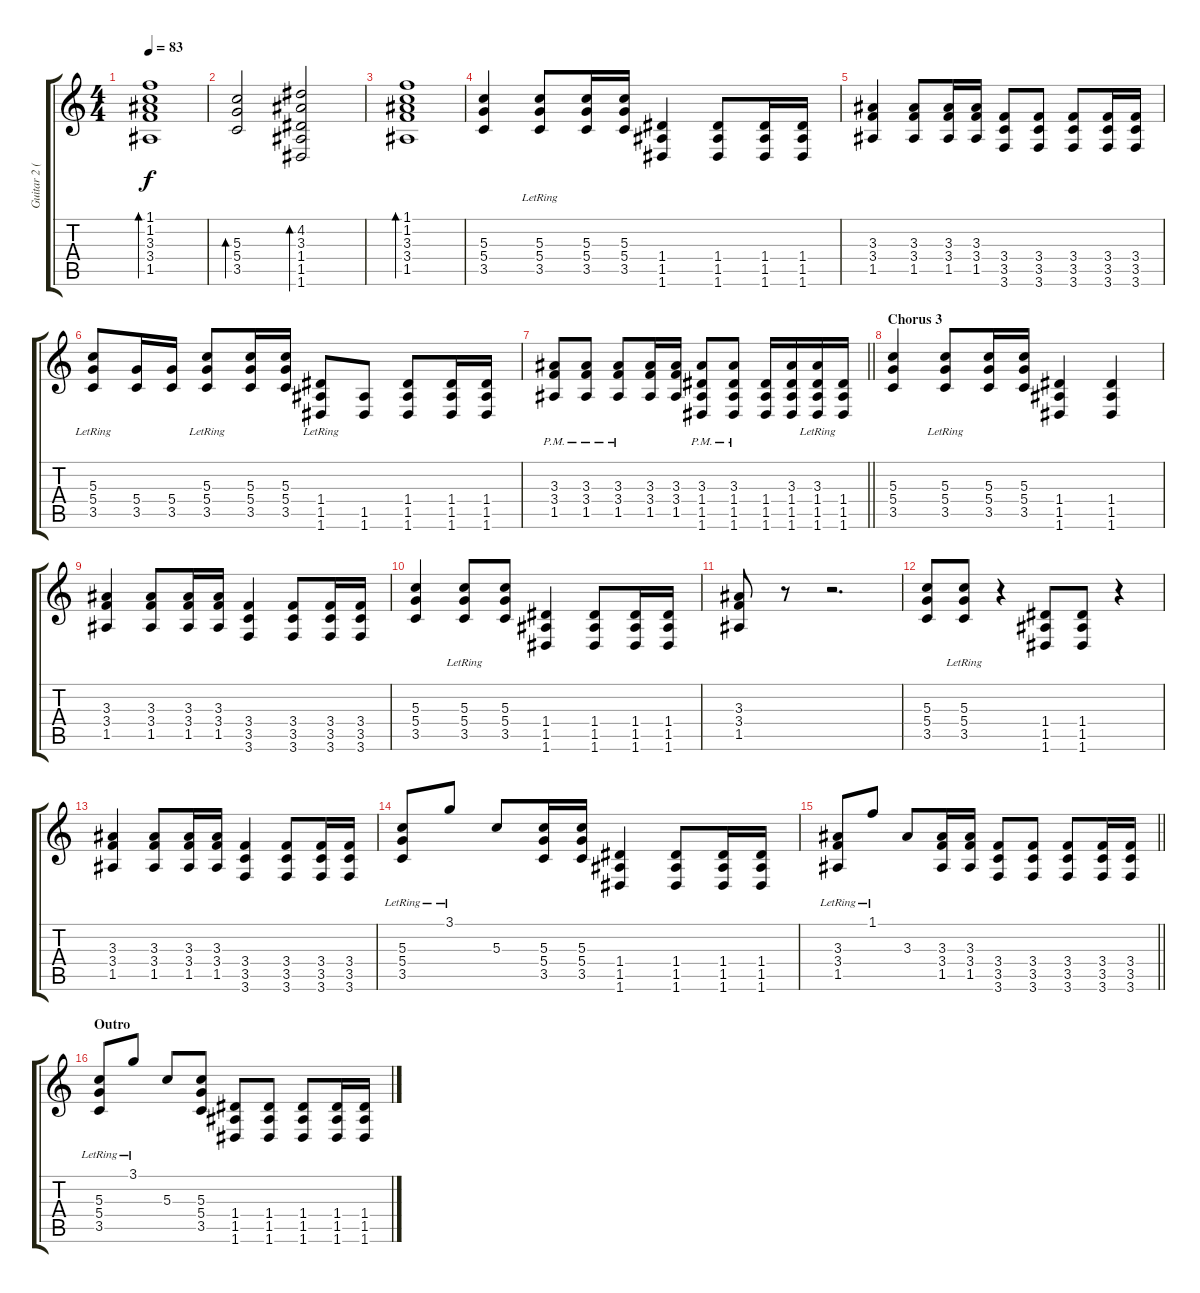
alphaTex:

\track ("Guitar 2 (Ryan Peake)" "Guitar 2 (") {instrument acousticguitarsteel}
\staff {score tabs}
\tuning (E4 B3 G3 D3 A2 D2) {hide}
\ts (4 4)
\tempo 83
\clef g2
\ks c
(1.1 1.2 3.3 3.4 1.5).1{bd 120 dy f} |
(5.3 5.4 3.5).2{bd 120} (4.2 3.3 1.4 1.5 1.6).2{bd 120} |
(1.1 1.2 3.3 3.4 1.5).1{bd 120} |
(5.3 5.4 3.5).4 (5.3{lr} 5.4 3.5).8 (5.3 5.4 3.5).16 (5.3 5.4 3.5).16 (1.4 1.5 1.6).4 (1.4 1.5 1.6).8 (1.4 1.5 1.6).16 (1.4 1.5 1.6).16 |
(3.3 3.4 1.5).4 (3.3 3.4 1.5).8 (3.3 3.4 1.5).16 (3.3 3.4 1.5).16 (3.4 3.5 3.6).8 (3.4 3.5 3.6).8 (3.4 3.5 3.6).8 (3.4 3.5 3.6).16 (3.4 3.5 3.6).16 |
(5.3{lr} 5.4 3.5).8 (5.4 3.5).16 (5.4 3.5).16 (5.3{lr} 5.4 3.5).8 (5.3 5.4 3.5).16 (5.3 5.4 3.5).16 (1.4{lr} 1.5 1.6).8 (1.5 1.6).8 (1.4 1.5 1.6).8 (1.4 1.5 1.6).16 (1.4 1.5 1.6).16 |
\barLineRight lightlight
(3.3{pm} 3.4{pm} 1.5{pm}).8 (3.3{pm} 3.4{pm} 1.5{pm}).8 (3.3{pm} 3.4{pm} 1.5{pm}).8 (3.3 3.4 1.5).16 (3.3 3.4 1.5).16 (3.3{pm} 1.4{pm} 1.5{pm} 1.6{pm}).8 (3.3{pm} 1.4{pm} 1.5{pm} 1.6{pm}).8 (1.4 1.5 1.6).16 (3.3 1.4 1.5 1.6).16 (3.3{lr} 1.4 1.5 1.6).16 (1.4 1.5 1.6).16 |
\section ("" "Chorus 3")
(5.3 5.4 3.5).4 (5.3{lr} 5.4 3.5).8 (5.3 5.4 3.5).16 (5.3 5.4 3.5).16 (1.4 1.5 1.6).4 (1.4 1.5 1.6).4 |
(3.3 3.4 1.5).4 (3.3 3.4 1.5).8 (3.3 3.4 1.5).16 (3.3 3.4 1.5).16 (3.4 3.5 3.6).4 (3.4 3.5 3.6).8 (3.4 3.5 3.6).16 (3.4 3.5 3.6).16 |
(5.3 5.4 3.5).4 (5.3{lr} 5.4 3.5).8 (5.3 5.4 3.5).8 (1.4 1.5 1.6).4 (1.4 1.5 1.6).8 (1.4 1.5 1.6).16 (1.4 1.5 1.6).16 |
(3.3 3.4 1.5).8 r.8 r.2{d} |
(5.3 5.4 3.5).8 (5.3{lr} 5.4 3.5).8 r.4 (1.4 1.5 1.6).8 (1.4 1.5 1.6).8 r.4 |
(3.3 3.4 1.5).4 (3.3 3.4 1.5).8 (3.3 3.4 1.5).16 (3.3 3.4 1.5).16 (3.4 3.5 3.6).4 (3.4 3.5 3.6).8 (3.4 3.5 3.6).16 (3.4 3.5 3.6).16 |
(5.3{lr} 5.4{lr} 3.5{lr}).8 3.1{lr}.8 5.3.8 (5.3 5.4 3.5).16 (5.3 5.4 3.5).16 (1.4 1.5 1.6).4 (1.4 1.5 1.6).8 (1.4 1.5 1.6).16 (1.4 1.5 1.6).16 |
\barLineRight lightlight
(3.3{lr} 3.4{lr} 1.5{lr}).8 1.1{lr}.8 3.3.8 (3.3 3.4 1.5).16 (3.3 3.4 1.5).16 (3.4 3.5 3.6).8 (3.4 3.5 3.6).8 (3.4 3.5 3.6).8 (3.4 3.5 3.6).16 (3.4 3.5 3.6).16 |
\section ("" "Outro")
(5.3{lr} 5.4{lr} 3.5{lr}).8 3.1{lr}.8 5.3.8 (5.3 5.4 3.5).8 (1.4 1.5 1.6).8 (1.4 1.5 1.6).8 (1.4 1.5 1.6).8 (1.4 1.5 1.6).16 (1.4 1.5 1.6).16
